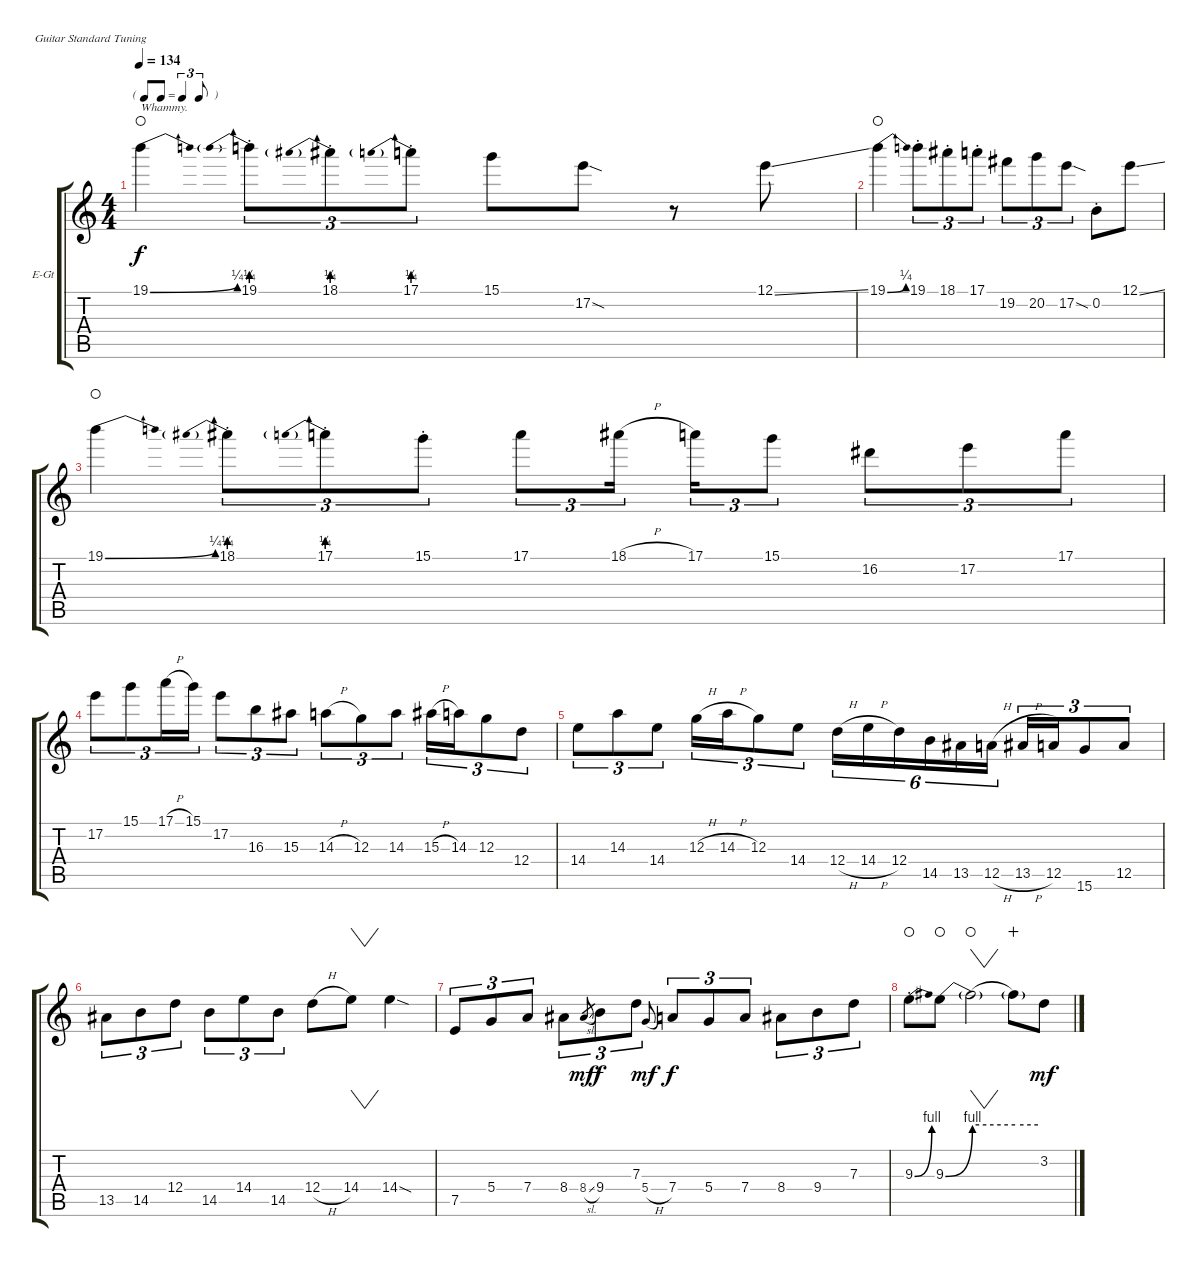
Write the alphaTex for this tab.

\bracketExtendMode groupsimilarinstruments
\firstSystemTrackNameOrientation horizontal
\otherSystemsTrackNameOrientation horizontal
\track ("Distortion guitar" "E-Gt") {instrument overdrivenguitar}
\staff {score tabs}
\tuning (E4 B3 G3 D3 A2 E2)
\ts (4 4)
\tf triplet8th
\tempo 134
\clef g2
\ks c
19.1{be (bend 0 0 60 1)}.4{txt "Whammy." dy f waho} 19.1{be (prebend 0 1 60 1) st}.8{tu (3 2)} 18.1{be (prebend 0 1 60 1) st}.8{tu (3 2)} 17.1{be (prebend 0 1 60 1) st}.8{tu (3 2)} 15.1.8 17.2{sod}.8 r.8 12.1{ss}.8 |
19.1{be (bend 0 0 60 1)}.4{waho} 19.1{st}.8{tu (3 2)} 18.1{st}.8{tu (3 2)} 17.1{st}.8{tu (3 2)} 19.2.8{tu (3 2)} 20.2.8{tu (3 2)} 17.2{sod}.8{tu (3 2)} 0.2{st}.8 12.1{ss}.8 |
19.1{be (bend 0 0 60 1)}.4{waho} 18.1{be (prebend 0 1 60 1) st}.8{tu (3 2)} 17.1{be (prebend 0 1 60 1) st}.8{tu (3 2)} 15.1{st}.8{tu (3 2)} 17.1.8{tu (3 2)} 18.1{h}.16{tu (3 2)} 17.1.16{tu (3 2)} 15.1.8{tu (3 2)} 16.2.8{tu (3 2)} 17.2.8{tu (3 2)} 17.1.8{tu (3 2)} |
17.2.8{tu (3 2)} 15.1.8{tu (3 2)} 17.1{h}.16{tu (3 2)} 15.1.16{tu (3 2)} 17.2.8{tu (3 2)} 16.3.8{tu (3 2)} 15.3.8{tu (3 2)} 14.3{h}.8{tu (3 2)} 12.3.8{tu (3 2)} 14.3.8{tu (3 2)} 15.3{h}.16{tu (3 2)} 14.3.16{tu (3 2)} 12.3.8{tu (3 2)} 12.4.8{tu (3 2)} |
14.4.8{tu (3 2)} 14.3.8{tu (3 2)} 14.4.8{tu (3 2)} 12.3{h}.16{tu (3 2)} 14.3{h}.16{tu (3 2)} 12.3.8{tu (3 2)} 14.4.8{tu (3 2)} 12.4{h}.16{tu (6 4)} 14.4{h}.16{tu (6 4)} 12.4.16{tu (6 4)} 14.5.16{tu (6 4)} 13.5.16{tu (6 4)} 12.5{h}.16{tu (6 4)} 13.5{h}.16{tu (3 2)} 12.5.16{tu (3 2)} 15.6.8{tu (3 2)} 12.5.8{tu (3 2)} |
13.5.8{tu (3 2)} 14.5.8{tu (3 2)} 12.4.8{tu (3 2)} 14.5.8{tu (3 2)} 14.4.8{tu (3 2)} 14.5.8{tu (3 2)} 12.4{h}.8 14.4.8{vw} 14.4{sod}.4 |
7.5.8{tu (3 2)} 5.4.8{tu (3 2)} 7.4.8{tu (3 2)} 8.4.8{tu (3 2)} 8.4{sl}.8{gr dy mf} 9.4.8{tu (3 2) dy f} 7.3.8{tu (3 2)} 5.4{h}.8{gr onbeat dy mf} 7.4.8{tu (3 2) dy f} 5.4.8{tu (3 2)} 7.4.8{tu (3 2)} 8.4.8{tu (3 2)} 9.4.8{tu (3 2)} 7.3.8{tu (3 2)} |
9.3{be (bend 0 0 60 4) st}.8{waho} 9.3{be (bend 0 0 60 4)}.8{waho} 9.3{be (hold 0 4 60 4) t}.2{vw waho} 9.3{be (hold 0 4 60 4) t}.8{wahc} 3.2{ss}.8{dy mf}
